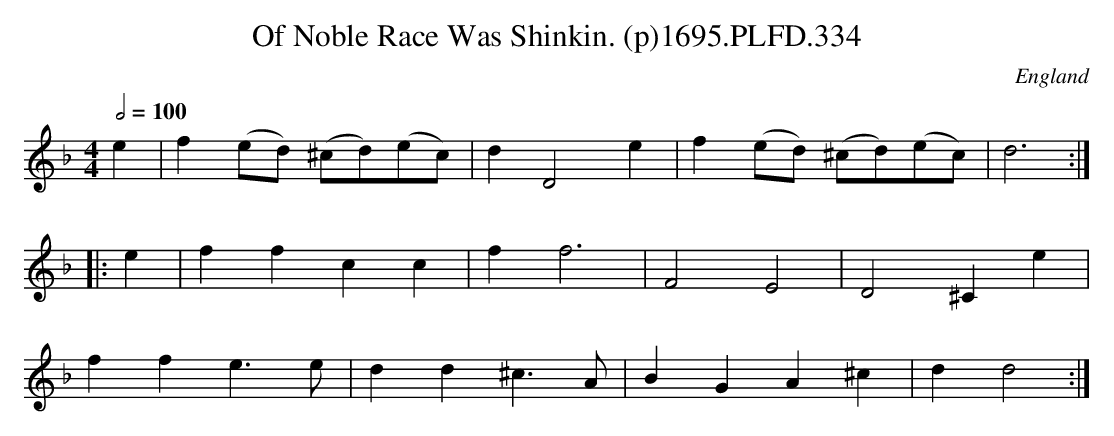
X:1
T:Of Noble Race Was Shinkin. (p)1695.PLFD.334
M:4/4
L:1/4
Q:1/2=100
O:England
K:F
e|f(e/d/) (^c/d/)(e/c/)|dD2e|f(e/d/) (^c/d/)(e/c/)|d3:|
|:e|ffcc|ff3|F2E2|D2^Ce|
ffe>e|dd^c>A|BGA^c|dd2:|
